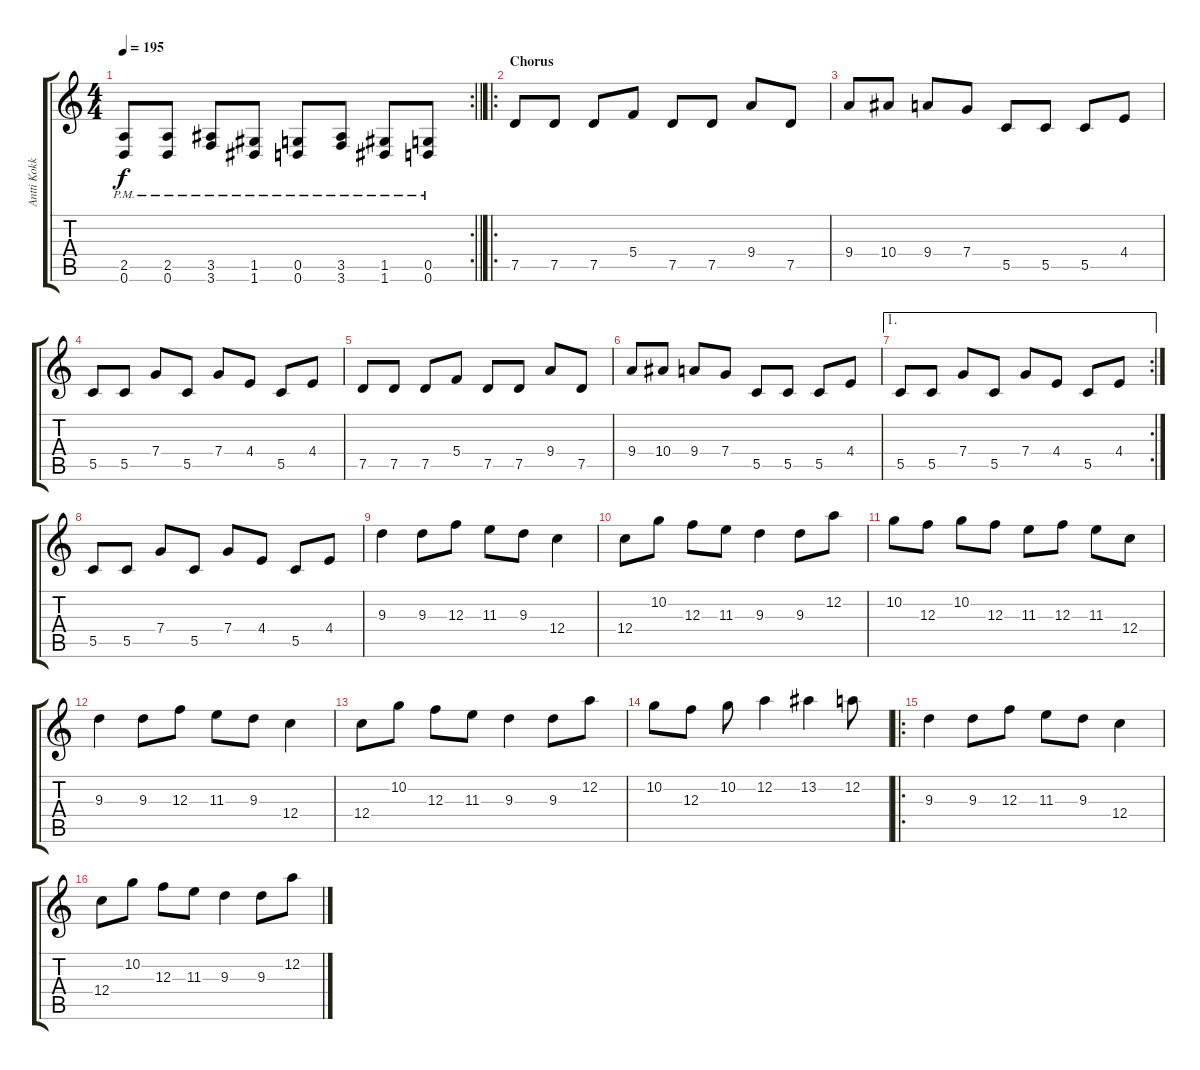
\track ("Antti Kokko" "Antti Kokk") {instrument distortionguitar}
\staff {score tabs}
\tuning (D4 A3 F3 C3 G2 D2) {hide}
\rc 2
\ts (4 4)
\tempo 195
\clef g2
\barLineRight lightlight
\ks c
(2.5{pm} 0.6{pm}).8{dy f} (2.5{pm} 0.6{pm}).8 (3.5{pm} 3.6{pm}).8 (1.5{pm} 1.6{pm}).8 (0.5{pm} 0.6{pm}).8 (3.5{pm} 3.6{pm}).8 (1.5{pm} 1.6{pm}).8 (0.5{pm} 0.6{pm}).8 |
\ro
\section ("" "Chorus")
7.5.8 7.5.8 7.5.8 5.4.8 7.5.8 7.5.8 9.4.8 7.5.8 |
9.4.8 10.4.8 9.4.8 7.4.8 5.5.8 5.5.8 5.5.8 4.4.8 |
5.5.8 5.5.8 7.4.8 5.5.8 7.4.8 4.4.8 5.5.8 4.4.8 |
7.5.8 7.5.8 7.5.8 5.4.8 7.5.8 7.5.8 9.4.8 7.5.8 |
9.4.8 10.4.8 9.4.8 7.4.8 5.5.8 5.5.8 5.5.8 4.4.8 |
\ae 1
\rc 2
5.5.8 5.5.8 7.4.8 5.5.8 7.4.8 4.4.8 5.5.8 4.4.8 |
5.5.8 5.5.8 7.4.8 5.5.8 7.4.8 4.4.8 5.5.8 4.4.8 |
9.3.4 9.3.8 12.3.8 11.3.8 9.3.8 12.4.4 |
12.4.8 10.2.8 12.3.8 11.3.8 9.3.4 9.3.8 12.2.8 |
10.2.8 12.3.8 10.2.8 12.3.8 11.3.8 12.3.8 11.3.8 12.4.8 |
9.3.4 9.3.8 12.3.8 11.3.8 9.3.8 12.4.4 |
12.4.8 10.2.8 12.3.8 11.3.8 9.3.4 9.3.8 12.2.8 |
10.2.8 12.3.8 10.2.8 12.2.4 13.2.4 12.2.8 |
\ro
9.3.4 9.3.8 12.3.8 11.3.8 9.3.8 12.4.4 |
12.4.8 10.2.8 12.3.8 11.3.8 9.3.4 9.3.8 12.2.8
